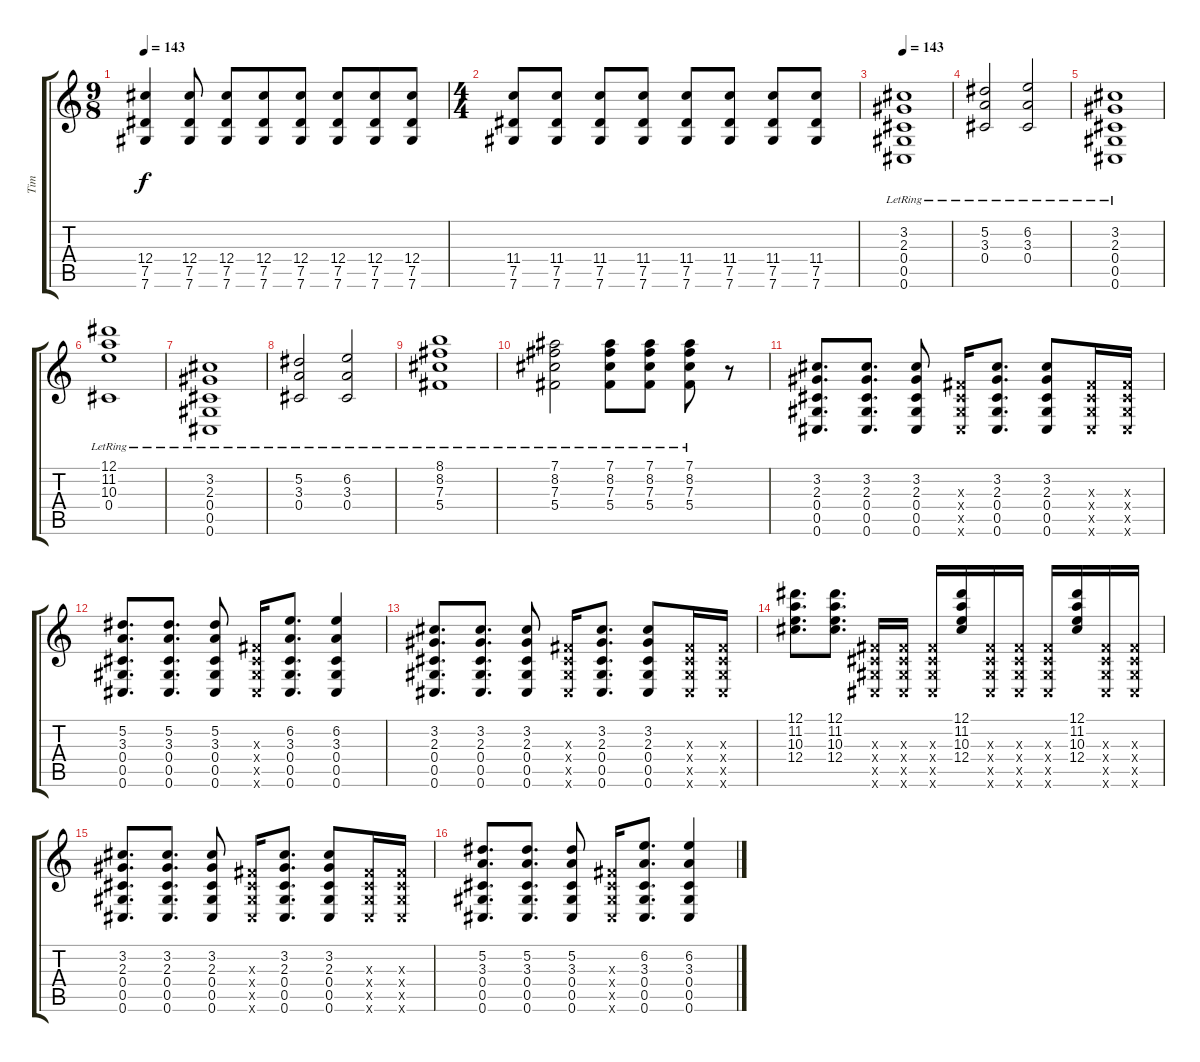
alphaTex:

\track ("Tim" "Tim") {instrument distortionguitar}
\staff {score tabs}
\tuning (Eb4 Bb3 Gb3 Db3 Ab2 Db2) {hide}
\ts (9 8)
\tempo 143
\clef g2
\ks c
(12.4 7.5 7.6).4{dy f} (12.4 7.5 7.6).8 (12.4 7.5 7.6).8 (12.4 7.5 7.6).8 (12.4 7.5 7.6).8 (12.4 7.5 7.6).8 (12.4 7.5 7.6).8 (12.4 7.5 7.6).8 |
\ts (4 4)
(11.4 7.5 7.6).8 (11.4 7.5 7.6).8 (11.4 7.5 7.6).8 (11.4 7.5 7.6).8 (11.4 7.5 7.6).8 (11.4 7.5 7.6).8 (11.4 7.5 7.6).8 (11.4 7.5 7.6).8 |
\tempo 143
(3.2 2.3{lr} 0.4 0.5 0.6).1 |
(5.2{lr} 3.3{lr} 0.4).2 (6.2{lr} 3.3{lr} 0.4).2 |
(3.2 2.3{lr} 0.4 0.5 0.6).1 |
(12.1{lr} 11.2{lr} 10.3{lr} 0.4{lr}).1 |
(3.2 2.3{lr} 0.4 0.5 0.6).1 |
(5.2{lr} 3.3{lr} 0.4).2 (6.2{lr} 3.3{lr} 0.4).2 |
(8.1{lr} 8.2{lr} 7.3{lr} 5.4{lr}).1 |
(7.1{lr} 8.2{lr} 7.3{lr} 5.4{lr}).2 (7.1{lr} 8.2{lr} 7.3{lr} 5.4{lr}).8 (7.1{lr} 8.2{lr} 7.3{lr} 5.4{lr}).8 (7.1{lr} 8.2{lr} 7.3{lr} 5.4{lr}).8 r.8 |
(3.2 2.3 0.4 0.5 0.6).8{d} (3.2 2.3 0.4 0.5 0.6).8{d} (3.2 2.3 0.4 0.5 0.6).8 (0.3{x} 0.4{x} 0.5{x} 0.6{x}).16 (3.2 2.3 0.4 0.5 0.6).8{d} (3.2 2.3 0.4 0.5 0.6).8 (0.3{x} 0.4{x} 0.5{x} 0.6{x}).16 (0.3{x} 0.4{x} 0.5{x} 0.6{x}).16 |
(5.2 3.3 0.4 0.5 0.6).8{d} (5.2 3.3 0.4 0.5 0.6).8{d} (5.2 3.3 0.4 0.5 0.6).8 (0.3{x} 0.4{x} 0.5{x} 0.6{x}).16 (6.2 3.3 0.4 0.5 0.6).8{d} (6.2 3.3 0.4 0.5 0.6).4 |
(3.2 2.3 0.4 0.5 0.6).8{d} (3.2 2.3 0.4 0.5 0.6).8{d} (3.2 2.3 0.4 0.5 0.6).8 (0.3{x} 0.4{x} 0.5{x} 0.6{x}).16 (3.2 2.3 0.4 0.5 0.6).8{d} (3.2 2.3 0.4 0.5 0.6).8 (0.3{x} 0.4{x} 0.5{x} 0.6{x}).16 (0.3{x} 0.4{x} 0.5{x} 0.6{x}).16 |
(12.1 11.2 10.3 12.4).8{d} (12.1 11.2 10.3 12.4).8{d} (0.3{x} 0.4{x} 0.5{x} 0.6{x}).16 (0.3{x} 0.4{x} 0.5{x} 0.6{x}).16 (0.3{x} 0.4{x} 0.5{x} 0.6{x}).16 (12.1 11.2 10.3 12.4).16 (0.3{x} 0.4{x} 0.5{x} 0.6{x}).16 (0.3{x} 0.4{x} 0.5{x} 0.6{x}).16 (0.3{x} 0.4{x} 0.5{x} 0.6{x}).16 (12.1 11.2 10.3 12.4).16 (0.3{x} 0.4{x} 0.5{x} 0.6{x}).16 (0.3{x} 0.4{x} 0.5{x} 0.6{x}).16 |
(3.2 2.3 0.4 0.5 0.6).8{d} (3.2 2.3 0.4 0.5 0.6).8{d} (3.2 2.3 0.4 0.5 0.6).8 (0.3{x} 0.4{x} 0.5{x} 0.6{x}).16 (3.2 2.3 0.4 0.5 0.6).8{d} (3.2 2.3 0.4 0.5 0.6).8 (0.3{x} 0.4{x} 0.5{x} 0.6{x}).16 (0.3{x} 0.4{x} 0.5{x} 0.6{x}).16 |
(5.2 3.3 0.4 0.5 0.6).8{d} (5.2 3.3 0.4 0.5 0.6).8{d} (5.2 3.3 0.4 0.5 0.6).8 (0.3{x} 0.4{x} 0.5{x} 0.6{x}).16 (6.2 3.3 0.4 0.5 0.6).8{d} (6.2 3.3 0.4 0.5 0.6).4
